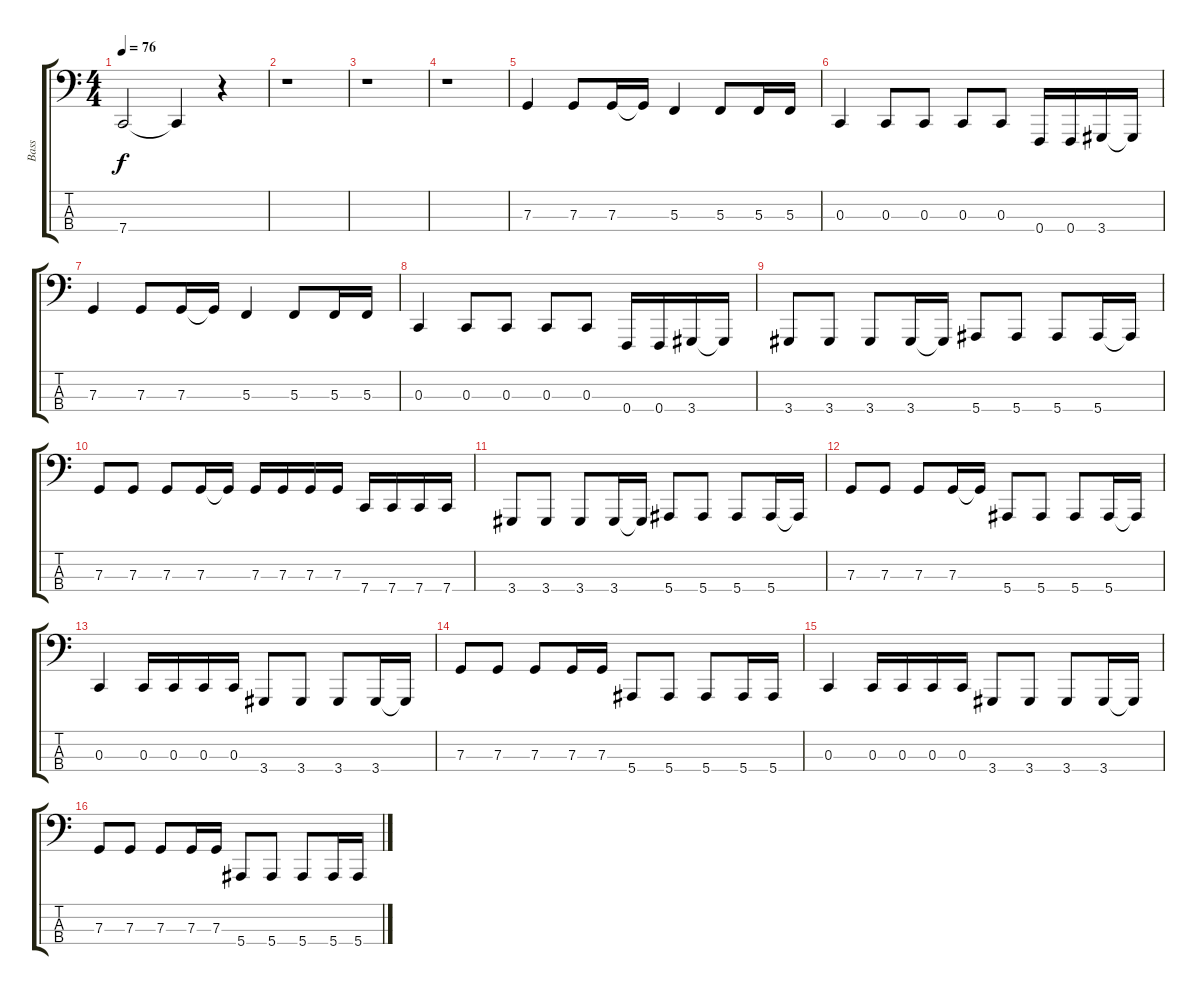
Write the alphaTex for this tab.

\track ("Bass" "Bass") {instrument electricbasspick}
\staff {score tabs}
\tuning (C2 G2 C1 F0) {hide}
\ts (4 4)
\tempo 76
\clef f4
\ks c
7.4.2{dy f} 7.4{t}.4 r.4 |
r.1 |
r.1 |
r.1 |
7.3.4 7.3.8 7.3.16 7.3{t}.16 5.3.4 5.3.8 5.3.16 5.3.16 |
0.3.4 0.3.8 0.3.8 0.3.8 0.3.8 0.4.16 0.4.16 3.4.16 3.4{t}.16 |
7.3.4 7.3.8 7.3.16 7.3{t}.16 5.3.4 5.3.8 5.3.16 5.3.16 |
0.3.4 0.3.8 0.3.8 0.3.8 0.3.8 0.4.16 0.4.16 3.4.16 3.4{t}.16 |
3.4.8 3.4.8 3.4.8 3.4.16 3.4{t}.16 5.4.8 5.4.8 5.4.8 5.4.16 5.4{t}.16 |
7.3.8 7.3.8 7.3.8 7.3.16 7.3{t}.16 7.3.16 7.3.16 7.3.16 7.3.16 7.4.16 7.4.16 7.4.16 7.4.16 |
3.4.8 3.4.8 3.4.8 3.4.16 3.4{t}.16 5.4.8 5.4.8 5.4.8 5.4.16 5.4{t}.16 |
7.3.8 7.3.8 7.3.8 7.3.16 7.3{t}.16 5.4.8 5.4.8 5.4.8 5.4.16 5.4{t}.16 |
0.3.4 0.3.16 0.3.16 0.3.16 0.3.16 3.4.8 3.4.8 3.4.8 3.4.16 3.4{t}.16 |
7.3.8 7.3.8 7.3.8 7.3.16 7.3.16 5.4.8 5.4.8 5.4.8 5.4.16 5.4.16 |
0.3.4 0.3.16 0.3.16 0.3.16 0.3.16 3.4.8 3.4.8 3.4.8 3.4.16 3.4{t}.16 |
7.3.8 7.3.8 7.3.8 7.3.16 7.3.16 5.4.8 5.4.8 5.4.8 5.4.16 5.4.16
